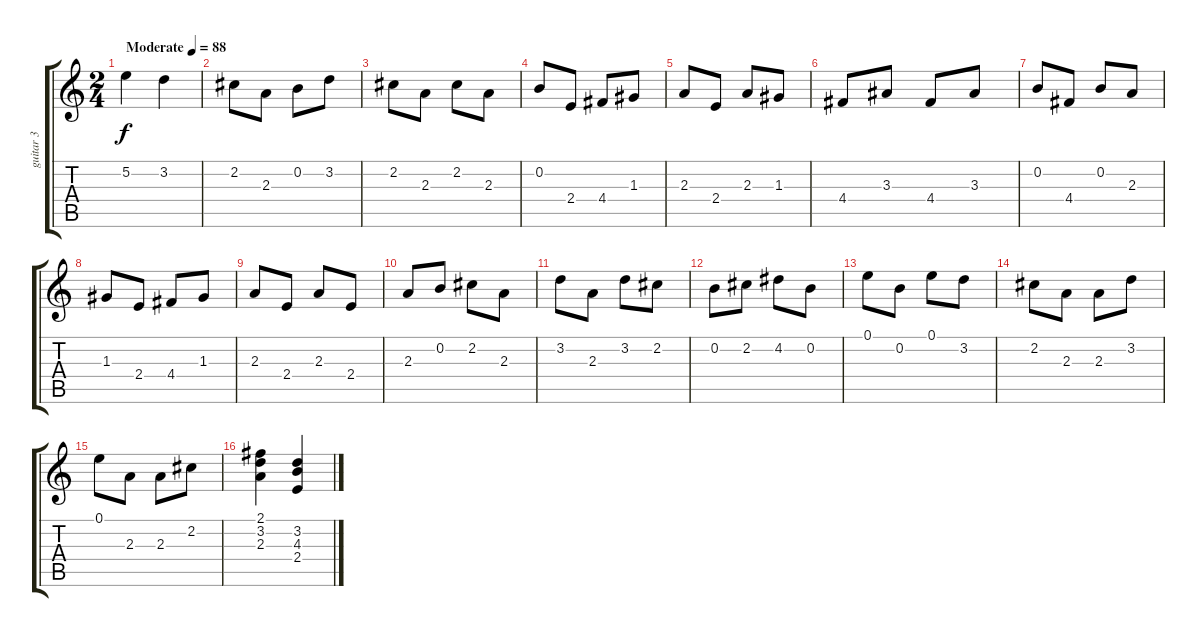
\track ("guitar 3" "guitar 3") {instrument acousticguitarnylon}
\staff {score tabs}
\tuning (E4 B3 G3 D3 A2 E2) {hide}
\ts (2 4)
\tempo (88 "Moderate")
\clef g2
\ks c
5.2.4{dy f instrument acousticguitarnylon} 3.2.4 |
2.2.8 2.3.8 0.2.8 3.2.8 |
2.2.8 2.3.8 2.2.8 2.3.8 |
0.2.8 2.4.8 4.4.8 1.3.8 |
2.3.8 2.4.8 2.3.8 1.3.8 |
4.4.8 3.3.8 4.4.8 3.3.8 |
0.2.8 4.4.8 0.2.8 2.3.8 |
1.3.8 2.4.8 4.4.8 1.3.8 |
2.3.8 2.4.8 2.3.8 2.4.8 |
2.3.8 0.2.8 2.2.8 2.3.8 |
3.2.8 2.3.8 3.2.8 2.2.8 |
0.2.8 2.2.8 4.2.8 0.2.8 |
0.1.8 0.2.8 0.1.8 3.2.8 |
2.2.8 2.3.8 2.3.8 3.2.8 |
0.1.8 2.3.8 2.3.8 2.2.8 |
(2.1 3.2 2.3).4 (3.2 4.3 2.4).4
